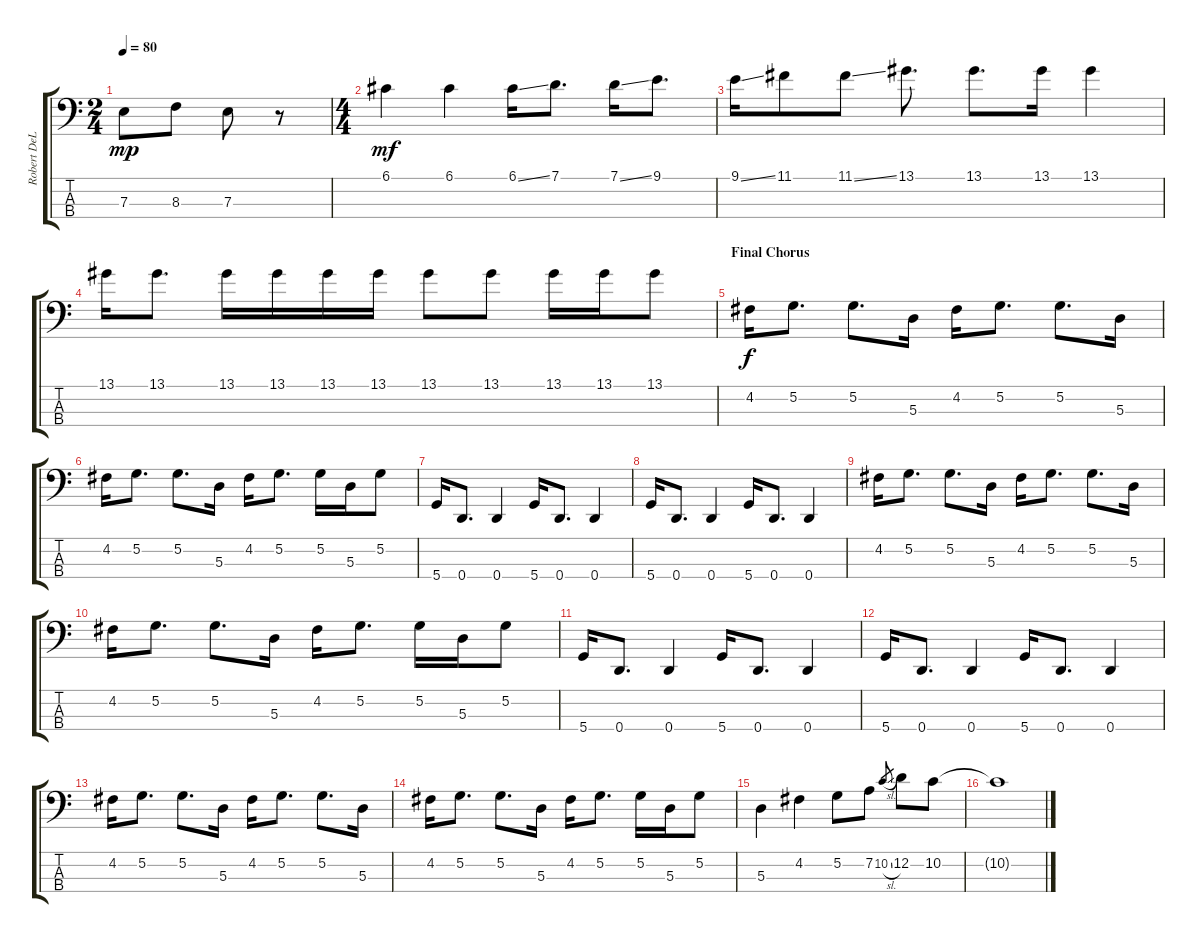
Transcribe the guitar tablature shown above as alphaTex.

\track ("Robert DeLeo - Bass" "Robert DeL") {instrument electricbassfinger}
\staff {score tabs}
\tuning (G2 D2 A1 D1) {hide}
\ts (2 4)
\tempo 80
\clef f4
\ks c
7.3{t}.8{dy mp} 8.3.8 7.3.8 r.8 |
\ts (4 4)
6.1.4{dy mf} 6.1.4 6.1{ss}.16 7.1.8{d} 7.1{ss}.16 9.1.8{d} |
9.1{ss}.16 11.1.8 11.1{ss}.8 13.1.8{d} 13.1.8{d} 13.1.16 13.1.4 |
13.1.16 13.1.8{d} 13.1.16 13.1.16 13.1.16 13.1.16 13.1.8 13.1.8 13.1.16 13.1.16 13.1.8 |
\section ("" "Final Chorus")
4.2.16{dy f} 5.2.8{d} 5.2.8{d} 5.3.16 4.2.16 5.2.8{d} 5.2.8{d} 5.3.16 |
4.2.16 5.2.8{d} 5.2.8{d} 5.3.16 4.2.16 5.2.8{d} 5.2.16 5.3.16 5.2.8 |
5.4.16 0.4.8{d} 0.4.4 5.4.16 0.4.8{d} 0.4.4 |
5.4.16 0.4.8{d} 0.4.4 5.4.16 0.4.8{d} 0.4.4 |
4.2.16 5.2.8{d} 5.2.8{d} 5.3.16 4.2.16 5.2.8{d} 5.2.8{d} 5.3.16 |
4.2.16 5.2.8{d} 5.2.8{d} 5.3.16 4.2.16 5.2.8{d} 5.2.16 5.3.16 5.2.8 |
5.4.16 0.4.8{d} 0.4.4 5.4.16 0.4.8{d} 0.4.4 |
5.4.16 0.4.8{d} 0.4.4 5.4.16 0.4.8{d} 0.4.4 |
4.2.16 5.2.8{d} 5.2.8{d} 5.3.16 4.2.16 5.2.8{d} 5.2.8{d} 5.3.16 |
4.2.16 5.2.8{d} 5.2.8{d} 5.3.16 4.2.16 5.2.8{d} 5.2.16 5.3.16 5.2.8 |
5.3.4 4.2.4 5.2.8 7.2.8 10.2{sl}.8{gr} 12.2.8 10.2.8 |
10.2{t}.1
